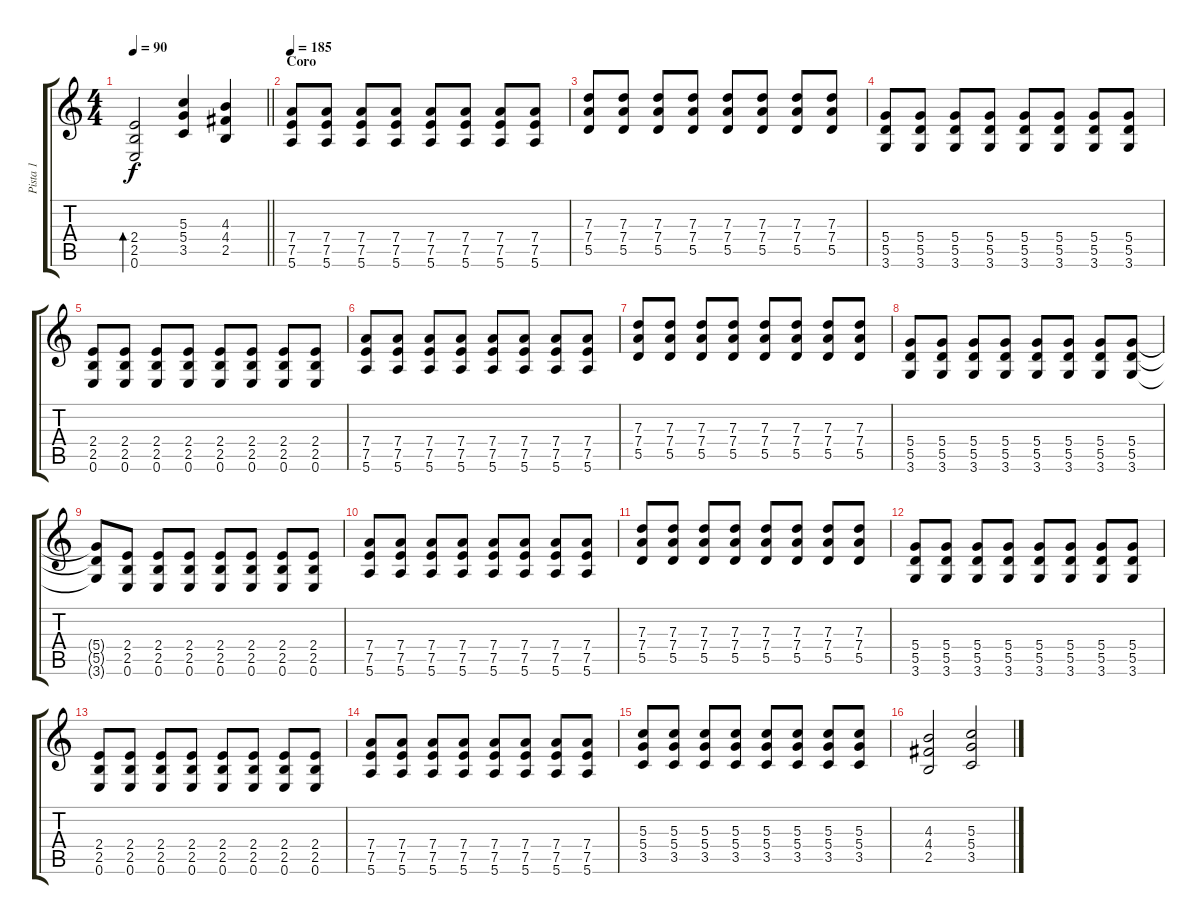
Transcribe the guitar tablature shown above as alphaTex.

\track ("Pista 1" "Pista 1") {instrument overdrivenguitar}
\staff {score tabs}
\tuning (E4 B3 G3 D3 A2 E2) {hide}
\ts (4 4)
\tempo 90
\clef g2
\barLineRight lightlight
\ks c
(2.4 2.5 0.6).2{bd 120 dy f} (5.3 5.4 3.5).4 (4.3 4.4 2.5).4 |
\section ("" "Coro")
\tempo 185
(7.4 7.5 5.6).8 (7.4 7.5 5.6).8 (7.4 7.5 5.6).8 (7.4 7.5 5.6).8 (7.4 7.5 5.6).8 (7.4 7.5 5.6).8 (7.4 7.5 5.6).8 (7.4 7.5 5.6).8 |
(7.3 7.4 5.5).8 (7.3 7.4 5.5).8 (7.3 7.4 5.5).8 (7.3 7.4 5.5).8 (7.3 7.4 5.5).8 (7.3 7.4 5.5).8 (7.3 7.4 5.5).8 (7.3 7.4 5.5).8 |
(5.4 5.5 3.6).8 (5.4 5.5 3.6).8 (5.4 5.5 3.6).8 (5.4 5.5 3.6).8 (5.4 5.5 3.6).8 (5.4 5.5 3.6).8 (5.4 5.5 3.6).8 (5.4 5.5 3.6).8 |
(2.4 2.5 0.6).8 (2.4 2.5 0.6).8 (2.4 2.5 0.6).8 (2.4 2.5 0.6).8 (2.4 2.5 0.6).8 (2.4 2.5 0.6).8 (2.4 2.5 0.6).8 (2.4 2.5 0.6).8 |
(7.4 7.5 5.6).8 (7.4 7.5 5.6).8 (7.4 7.5 5.6).8 (7.4 7.5 5.6).8 (7.4 7.5 5.6).8 (7.4 7.5 5.6).8 (7.4 7.5 5.6).8 (7.4 7.5 5.6).8 |
(7.3 7.4 5.5).8 (7.3 7.4 5.5).8 (7.3 7.4 5.5).8 (7.3 7.4 5.5).8 (7.3 7.4 5.5).8 (7.3 7.4 5.5).8 (7.3 7.4 5.5).8 (7.3 7.4 5.5).8 |
(5.4 5.5 3.6).8 (5.4 5.5 3.6).8 (5.4 5.5 3.6).8 (5.4 5.5 3.6).8 (5.4 5.5 3.6).8 (5.4 5.5 3.6).8 (5.4 5.5 3.6).8 (5.4 5.5 3.6).8 |
(5.4{t} 5.5{t} 3.6{t}).8 (2.4 2.5 0.6).8 (2.4 2.5 0.6).8 (2.4 2.5 0.6).8 (2.4 2.5 0.6).8 (2.4 2.5 0.6).8 (2.4 2.5 0.6).8 (2.4 2.5 0.6).8 |
(7.4 7.5 5.6).8 (7.4 7.5 5.6).8 (7.4 7.5 5.6).8 (7.4 7.5 5.6).8 (7.4 7.5 5.6).8 (7.4 7.5 5.6).8 (7.4 7.5 5.6).8 (7.4 7.5 5.6).8 |
(7.3 7.4 5.5).8 (7.3 7.4 5.5).8 (7.3 7.4 5.5).8 (7.3 7.4 5.5).8 (7.3 7.4 5.5).8 (7.3 7.4 5.5).8 (7.3 7.4 5.5).8 (7.3 7.4 5.5).8 |
(5.4 5.5 3.6).8 (5.4 5.5 3.6).8 (5.4 5.5 3.6).8 (5.4 5.5 3.6).8 (5.4 5.5 3.6).8 (5.4 5.5 3.6).8 (5.4 5.5 3.6).8 (5.4 5.5 3.6).8 |
(2.4 2.5 0.6).8 (2.4 2.5 0.6).8 (2.4 2.5 0.6).8 (2.4 2.5 0.6).8 (2.4 2.5 0.6).8 (2.4 2.5 0.6).8 (2.4 2.5 0.6).8 (2.4 2.5 0.6).8 |
(7.4 7.5 5.6).8 (7.4 7.5 5.6).8 (7.4 7.5 5.6).8 (7.4 7.5 5.6).8 (7.4 7.5 5.6).8 (7.4 7.5 5.6).8 (7.4 7.5 5.6).8 (7.4 7.5 5.6).8 |
(5.3 5.4 3.5).8 (5.3 5.4 3.5).8 (5.3 5.4 3.5).8 (5.3 5.4 3.5).8 (5.3 5.4 3.5).8 (5.3 5.4 3.5).8 (5.3 5.4 3.5).8 (5.3 5.4 3.5).8 |
(4.3 4.4 2.5).2 (5.3 5.4 3.5).2
